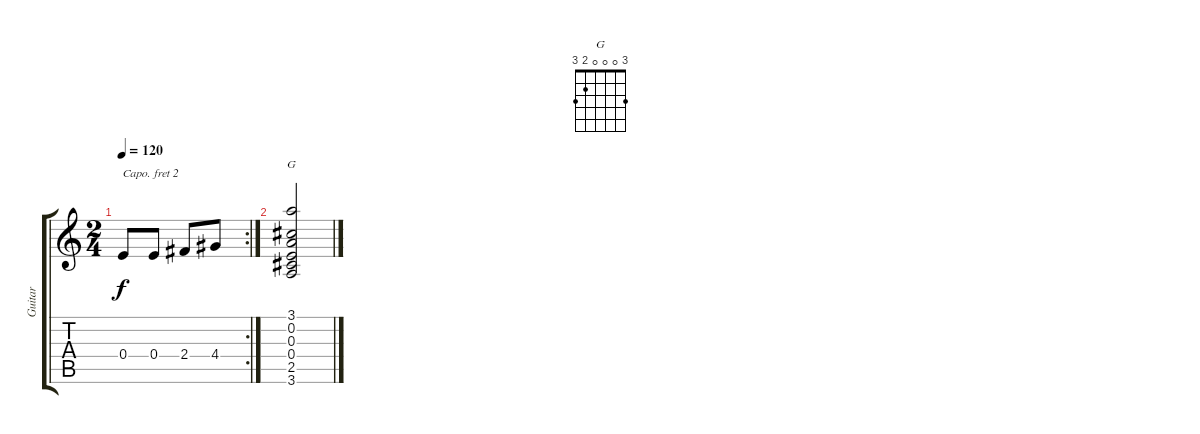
\track ("Guitar" "Guitar") {instrument acousticguitarnylon}
\staff {score tabs}
\capo 2
\tuning (E4 B3 G3 D3 A2 E2) {hide}
\chord ("G" 3 0 0 0 2 3)
\rc 2
\ts (2 4)
\tempo 120
\clef g2
\ks c
0.4.8{dy f} 0.4.8 2.4.8 4.4.8 |
(3.1 0.2 0.3 0.4 2.5 3.6).2{ch "G"}
